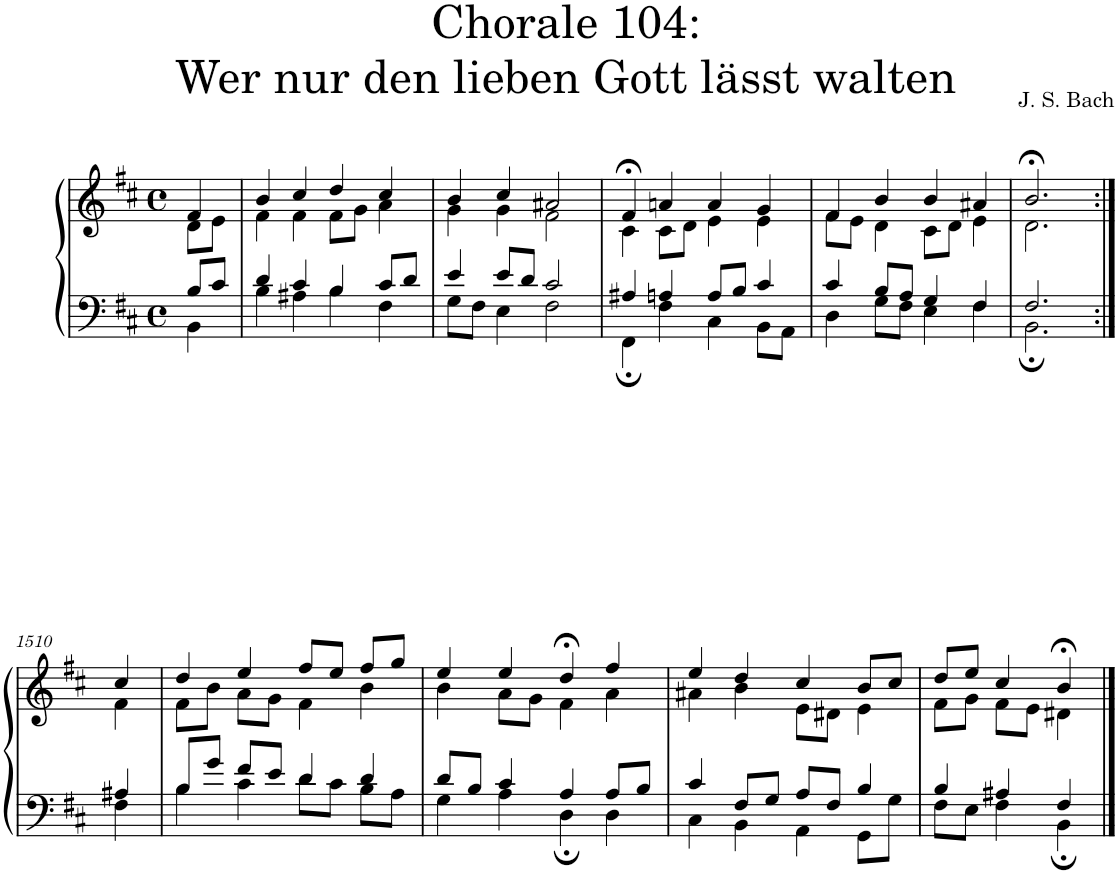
**kern	**kern
*part1	*part1
*staff2	*staff1
*I"S,A	*
*clefF4	*clefG2
*k[f#c#]	*k[f#c#]
*M4/4	*M4/4
*met(c)	*met(c)
=	=
*^	*^
8B/L	4BB\	4f#/	8d\L
8c#/J	.	.	8e\J
=1	=1	=1	=1
4d/	4B\	4b/	4f#\
4c#/	4A#X\	4cc#/	4f#\
4B/	4B\	4dd/	8f#\L
.	.	.	8g\J
8c#/L	4F#\	4cc#/	4a\
8d/J	.	.	.
=2	=2	=2	=2
4e/	8G\L	4b/	4g\
.	8F#\J	.	.
8e/L	4E\	4cc#/	4g\
8d/J	.	.	.
2c#/	2F#\	2a#X/	2f#\
=3	=3	=3	=3
4A#X/	4FF#;\	4f#;</	4c#\
4An/	4F#\	4an/	8c#\L
.	.	.	8d\J
8A/L	4C#\	4a/	4e\
8B/J	.	.	.
4c#/	8BB\L	4g/	4e\
.	8AA\J	.	.
=4	=4	=4	=4
4c#/	4D\	4f#/	8f#\L
.	.	.	8e\J
8B/L	8G\L	4b/	4d\
8A/J	8F#\J	.	.
4G/	4E\	4b/	8c#\L
.	.	.	8d\J
4F#/	4F#\	4a#X/	4e\
=1509	=1509	=1509	=1509
2.F#/	2.BB;\	2.b;</	2.d\
!!LO:LB:g=z	!!
=1510:|!	=1510:|!	=1510:|!	=1510:|!
4A#X/	4F#\	4cc#/	4f#\
=7	=7	=7	=7
8B/L	4B\	4dd/	8f#\L
8g/J	.	.	8b\J
8f#/L	4c#\	4ee/	8a\L
8e/J	.	.	8g\J
4d/	8d\L	8ff#/L	4f#\
.	8c#\J	8ee/J	.
4d/	8B\L	8ff#/L	4b\
.	8A\J	8gg/J	.
=8	=8	=8	=8
8d/L	4G\	4ee/	4b\
8B/J	.	.	.
4c#/	4A\	4ee/	8a\L
.	.	.	8g\J
4A/	4D;\	4dd;</	4f#\
8A/L	4D\	4ff#/	4a\
8B/J	.	.	.
=9	=9	=9	=9
4c#/	4C#\	4ee/	4a#X\
8F#/L	4BB\	4dd/	4b\
8G/J	.	.	.
8A/L	4AA\	4cc#/	8e\L
8F#/J	.	.	8d#X\J
4B/	8GG\L	8b/L	4e\
.	8G\J	8cc#/J	.
=10	=10	=10	=10
4B/	8F#\L	8dd/L	8f#\L
.	8E\J	8ee/J	8g\J
4A#X/	4F#\	4cc#/	8f#\L
.	.	.	8e\J
4F#/	4BB;\	4b;</	4d#X\
*v	*v	*	*
*	*v	*v
==	==
*-	*-
